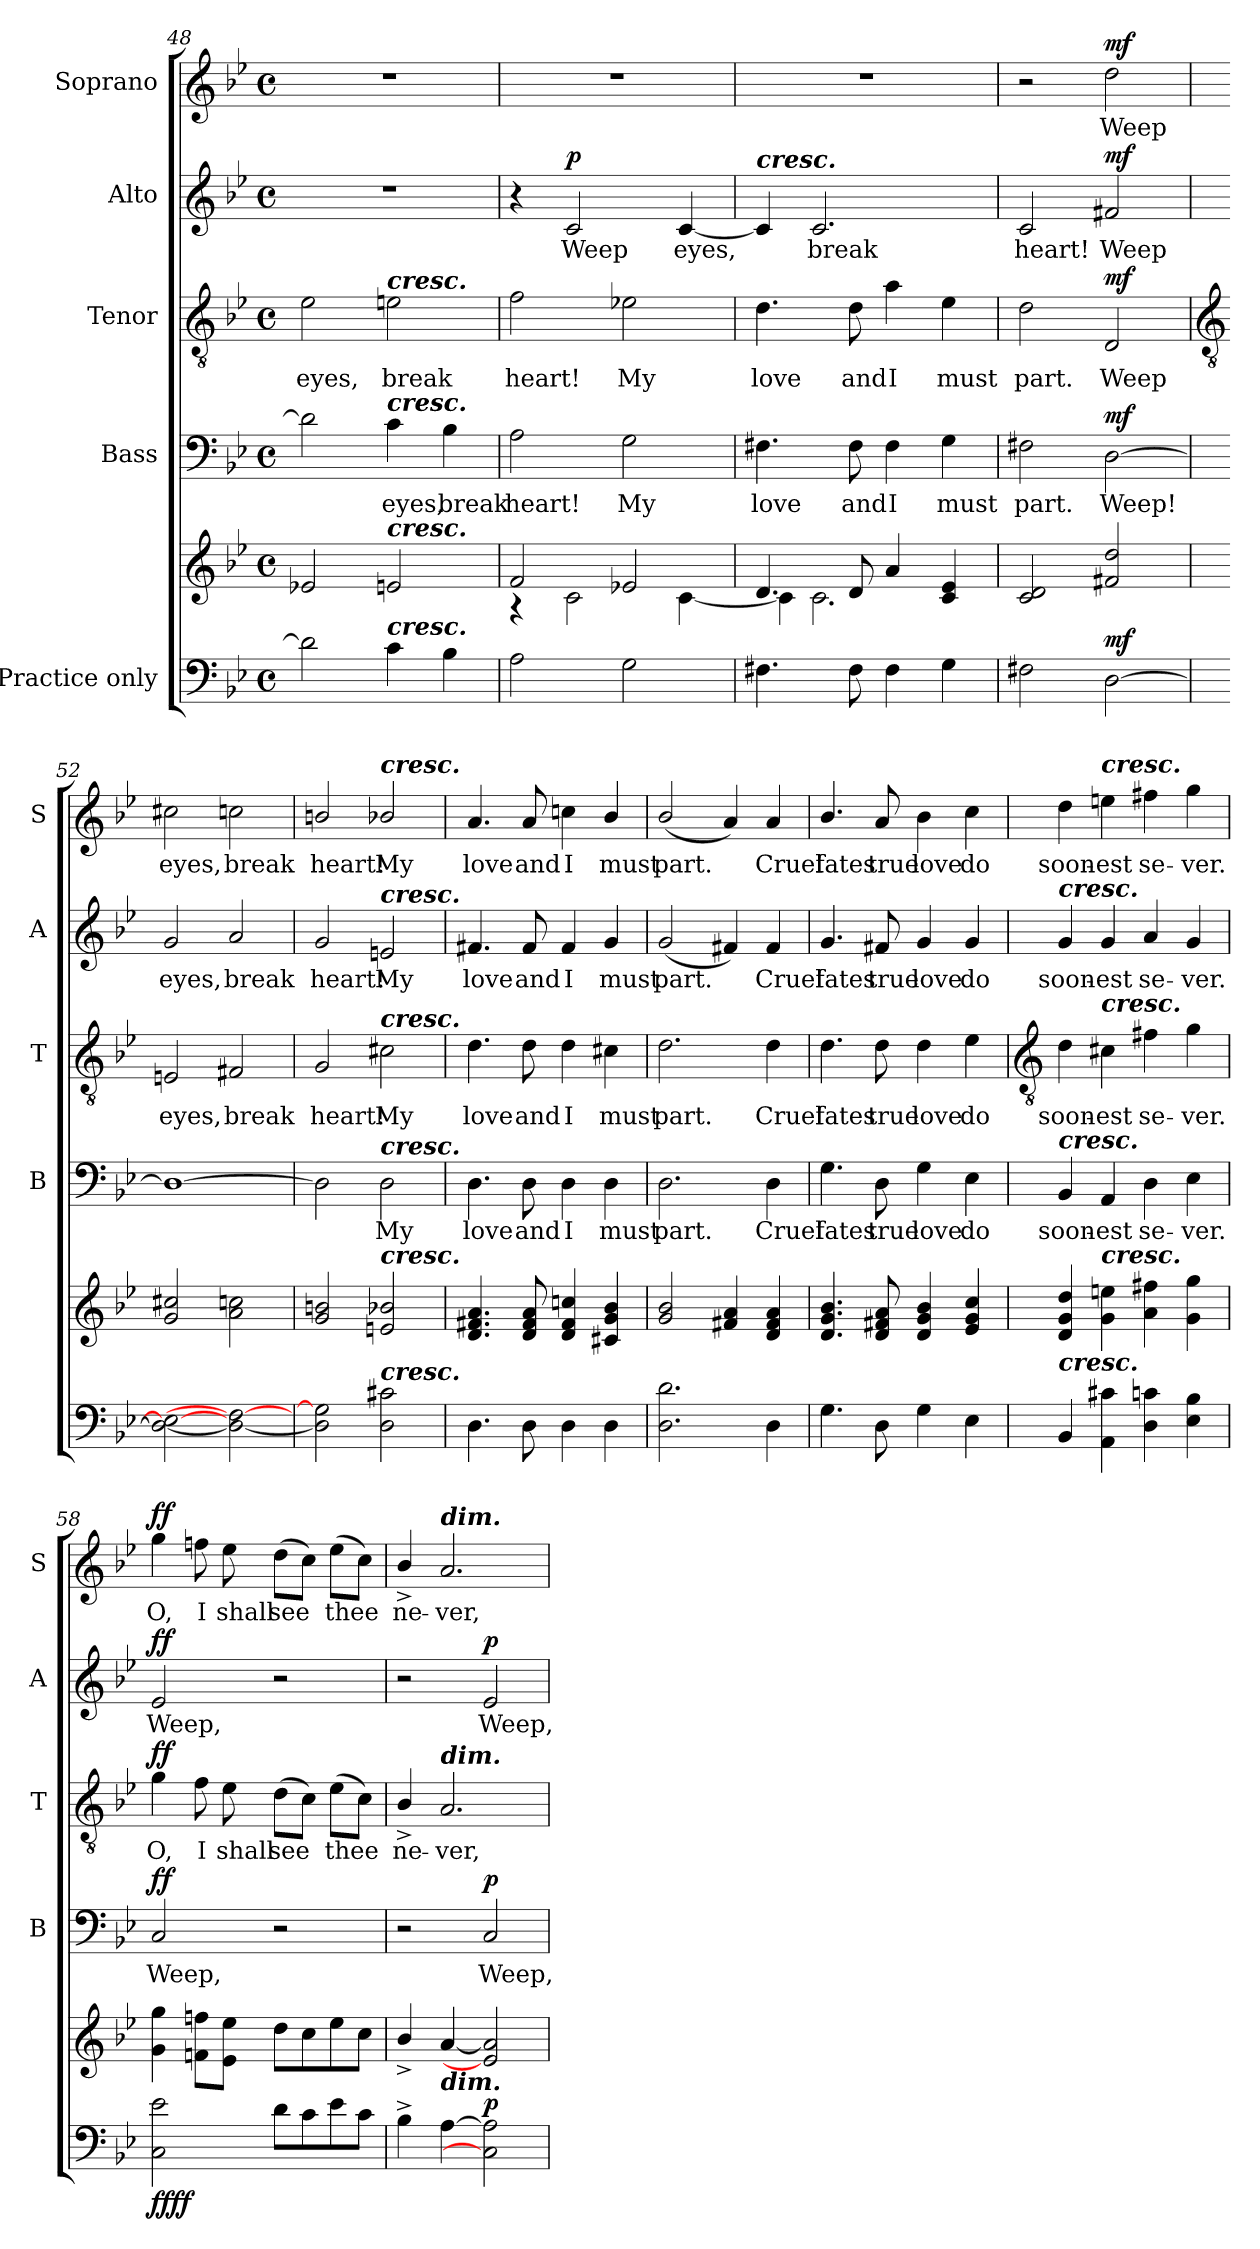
**kern	**kern	**dynam	**kern	**text	**dynam	**kern	**text	**dynam	**kern	**text	**dynam	**kern	**text	**dynam
*part5	*part5	*part5	*part4	*part4	*part4	*part3	*part3	*part3	*part2	*part2	*part2	*part1	*part1	*part1
*staff6	*staff5	*staff5/6	*staff4	*staff4	*staff4	*staff3	*staff3	*staff3	*staff2	*staff2	*staff2	*staff1	*staff1	*staff1
*I"Practice only	*	*	*I"Bass	*	*	*I"Tenor	*	*	*I"Alto	*	*	*I"Soprano	*	*
*	*	*	*I'B	*	*	*I'T	*	*	*I'A	*	*	*I'S	*	*
*clefF4	*clefG2	*	*clefF4	*	*	*clefGv2	*	*	*clefG2	*	*	*clefG2	*	*
*k[b-e-]	*k[b-e-]	*	*k[b-e-]	*	*	*k[b-e-]	*	*	*k[b-e-]	*	*	*k[b-e-]	*	*
*B-:	*B-:	*	*B-:	*	*	*B-:	*	*	*B-:	*	*	*B-:	*	*
*M4/4	*M4/4	*	*M4/4	*	*	*M4/4	*	*	*M4/4	*	*	*M4/4	*	*
*met(c)	*met(c)	*	*met(c)	*	*	*met(c)	*	*	*met(c)	*	*	*met(c)	*	*
=48	=48	=48	=48	=48	=48	=48	=48	=48	=48	=48	=48	=48	=48	=48
*	*^	*	*	*	*	*	*	*	*	*	*	*	*	*
!	!	!	!	!	!	!	!	!LO:LY:b	!	!	!	!	!	!	!
2d]	2e-X/	1ryy	.	2d]	.	.	2e-	eyes,	.	1r	.	.	1r	.	.
!	!	!	!	!	!	!	!LO:TX:a:Bi:t=cresc.	!	!	!	!	!	!	!	!
!	!	!	!	!LO:TX:a:Bi:t=cresc.	!	!	!	!	!	!	!	!	!	!	!
!	!LO:TX:a:Bi:t=cresc.	!	!	!	!	!	!	!	!	!	!	!	!	!	!
!LO:TX:a:Bi:t=cresc.	!	!	!	!	!	!	!	!	!	!	!	!	!	!	!
!	!	!	!	!	!LO:LY:b	!	!	!LO:LY:b	!	!	!	!	!	!	!
4c	2en/	.	.	4c	eyes,	.	2en	break	.	.	.	.	.	.	.
!	!	!	!	!	!LO:LY:b	!	!	!	!	!	!	!	!	!	!
4B-	.	.	.	4B-	break	.	.	.	.	.	.	.	.	.	.
=49	=49	=49	=49	=49	=49	=49	=49	=49	=49	=49	=49	=49	=49	=49	=49
!	!	!	!	!	!LO:LY:b	!	!	!LO:LY:b	!	!	!	!	!	!	!
2A	2f/	4r	.	2A	heart!	.	2f	heart!	.	4r	.	.	1r	.	.
!	!	!	!	!	!	!	!	!	!	!	!LO:LY:b	!LO:DY:b	!	!	!
.	.	2c\	.	.	.	.	.	.	.	2c	Weep	p	.	.	.
!	!	!	!	!	!LO:LY:b	!	!	!LO:LY:b	!	!	!	!	!	!	!
2G	2e-X/	.	.	2G	My	.	2e-X	My	.	.	.	.	.	.	.
!	!	!	!	!	!	!	!	!	!	!	!LO:LY:b	!	!	!	!
.	.	[4c\	.	.	.	.	.	.	.	[4c	eyes,	.	.	.	.
=50	=50	=50	=50	=50	=50	=50	=50	=50	=50	=50	=50	=50	=50	=50	=50
!	!	!	!	!	!	!	!	!	!	!LO:TX:a:Bi:t=cresc.	!	!	!	!	!
!	!	!	!	!	!LO:LY:b	!	!	!LO:LY:b	!	!	!	!	!	!	!
4.F#X	4.d/	4c\]	.	4.F#X	love	.	4.d	love	.	4c]	.	.	1r	.	.
!	!	!	!	!	!	!	!	!	!	!	!LO:LY:b	!	!	!	!
.	.	2.c\	.	.	.	.	.	.	.	2.c	break	.	.	.	.
!	!	!	!	!	!LO:LY:b	!	!	!LO:LY:b	!	!	!	!	!	!	!
8F#	8d/	.	.	8F#	and	.	8d	and	.	.	.	.	.	.	.
!	!	!	!	!	!LO:LY:b	!	!	!LO:LY:b	!	!	!	!	!	!	!
4F#	4a/	.	.	4F#	I	.	4a	I	.	.	.	.	.	.	.
!	!	!	!	!	!LO:LY:b	!	!	!LO:LY:b	!	!	!	!	!	!	!
4G	4c/ 4e-/	.	.	4G	must	.	4e-	must	.	.	.	.	.	.	.
=51	=51	=51	=51	=51	=51	=51	=51	=51	=51	=51	=51	=51	=51	=51	=51
!	!	!	!	!	!LO:LY:b	!	!	!LO:LY:b	!	!	!LO:LY:b	!	!	!	!
2F#X	2c/ 2d/	1ryy	.	2F#X	part.	.	2d	part.	.	2c	heart!	.	2r	.	.
!	!	!	!LO:DY:b	!	!LO:LY:b	!LO:DY:b	!	!LO:LY:b	!LO:DY:b	!	!LO:LY:b	!LO:DY:b	!	!LO:LY:b	!LO:DY:b
[2D	2f#X/ 2dd/	.	mf	[2D	Weep!	mf	2D	Weep	mf	2f#X	Weep	mf	2dd	Weep	mf
*	*v	*v	*	*	*	*	*	*	*	*	*	*	*	*	*
!!LO:LB:g=z
=52	=52	=52	=52	=52	=52	=52	=52	=52	=52	=52	=52	=52	=52	=52
*	*	*	*	*	*	*clefGv2	*	*	*	*	*	*	*	*
!	!	!	!	!	!	!	!LO:LY:b	!	!	!LO:LY:b	!	!	!LO:LY:b	!
2D_ 2E_	2g 2cc#X	.	1D_	.	.	2En	eyes,	.	2g	eyes,	.	2cc#X	eyes,	.
!	!	!	!	!	!	!	!LO:LY:b	!	!	!LO:LY:b	!	!	!LO:LY:b	!
2D_ 2F#_	2a 2ccn	.	.	.	.	2F#X	break	.	2a	break	.	2ccn\	break	.
=53	=53	=53	=53	=53	=53	=53	=53	=53	=53	=53	=53	=53	=53	=53
!	!	!	!	!	!	!	!LO:LY:b	!	!	!LO:LY:b	!	!	!LO:LY:b	!
2D] 2G]	2g/ 2bn/	.	2D]	.	.	2G	heart!	.	2g	heart!	.	2bn/	heart!	.
!	!	!	!	!	!	!	!	!	!	!	!	!LO:TX:a:Bi:t=cresc.	!	!
!	!	!	!	!	!	!	!	!	!LO:TX:a:Bi:t=cresc.	!	!	!	!	!
!	!	!	!	!	!	!LO:TX:a:Bi:t=cresc.	!	!	!	!	!	!	!	!
!	!	!	!LO:TX:a:Bi:t=cresc.	!	!	!	!	!	!	!	!	!	!	!
!	!LO:TX:a:Bi:t=cresc.	!	!	!	!	!	!	!	!	!	!	!	!	!
!LO:TX:a:Bi:t=cresc.	!	!	!	!	!	!	!	!	!	!	!	!	!	!
!	!	!	!	!LO:LY:b	!	!	!LO:LY:b	!	!	!LO:LY:b	!	!	!LO:LY:b	!
2D 2c#X	2en/ 2b-X/	.	2D	My	.	2c#X	My	.	2en	My	.	2b-X/	My	.
=54	=54	=54	=54	=54	=54	=54	=54	=54	=54	=54	=54	=54	=54	=54
!	!	!	!	!LO:LY:b	!	!	!LO:LY:b	!	!	!LO:LY:b	!	!	!LO:LY:b	!
4.D	4.d 4.f#X 4.a	.	4.D	love	.	4.d	love	.	4.f#X	love	.	4.a	love	.
!	!	!	!	!LO:LY:b	!	!	!LO:LY:b	!	!	!LO:LY:b	!	!	!LO:LY:b	!
8D	8d 8f# 8a	.	8D	and	.	8d	and	.	8f#	and	.	8a	and	.
!	!	!	!	!LO:LY:b	!	!	!LO:LY:b	!	!	!LO:LY:b	!	!	!LO:LY:b	!
4D	4d 4f# 4ccn	.	4D	I	.	4d	I	.	4f#	I	.	4ccn	I	.
!	!	!	!	!LO:LY:b	!	!	!LO:LY:b	!	!	!LO:LY:b	!	!	!LO:LY:b	!
4D	4c#X/ 4g/ 4b-/	.	4D	must	.	4c#X	must	.	4g	must	.	4b-/	must	.
=55	=55	=55	=55	=55	=55	=55	=55	=55	=55	=55	=55	=55	=55	=55
!	!	!	!	!LO:LY:b	!	!	!LO:LY:b	!	!	!LO:LY:b	!	!	!LO:LY:b	!
2.D 2.d	2g/ 2b-/	.	2.D	part.	.	2.d	part.	.	(<2g	part.	.	(<2b-/	part.	.
.	4f#X 4a	.	.	.	.	.	.	.	4f#X)	.	.	4a)	.	.
!	!	!	!	!LO:LY:b	!	!	!LO:LY:b	!	!	!LO:LY:b	!	!	!LO:LY:b	!
4D	4d 4f# 4a	.	4D	Cruel	.	4d	Cruel	.	4f#	Cruel	.	4a	Cruel	.
=56	=56	=56	=56	=56	=56	=56	=56	=56	=56	=56	=56	=56	=56	=56
!	!	!	!	!LO:LY:b	!	!	!LO:LY:b	!	!	!LO:LY:b	!	!	!LO:LY:b	!
4.G	4.d/ 4.g/ 4.b-/	.	4.G	fates	.	4.d\	fates	.	4.g	fates	.	4.b-/	fates	.
!	!	!	!	!LO:LY:b	!	!	!LO:LY:b	!	!	!LO:LY:b	!	!	!LO:LY:b	!
8D	8d 8f#X 8a	.	8D	true	.	8d	true	.	8f#X	true	.	8a	true	.
!	!	!	!	!LO:LY:b	!	!	!LO:LY:b	!	!	!LO:LY:b	!	!	!LO:LY:b	!
4G	4d 4g 4b-	.	4G	love	.	4d	love	.	4g	love	.	4b-	love	.
!	!	!	!	!LO:LY:b	!	!	!LO:LY:b	!	!	!LO:LY:b	!	!	!LO:LY:b	!
4E-	4e- 4g 4cc	.	4E-	do	.	4e-	do	.	4g	do	.	4cc	do	.
!!LO:LB:g=z
=57	=57	=57	=57	=57	=57	=57	=57	=57	=57	=57	=57	=57	=57	=57
*	*	*	*	*	*	*clefGv2	*	*	*	*	*	*	*	*
!	!	!	!	!	!	!	!	!	!LO:TX:a:Bi:t=cresc.	!	!	!	!	!
!	!	!	!LO:TX:a:Bi:t=cresc.	!	!	!	!	!	!	!	!	!	!	!
!LO:TX:a:Bi:t=cresc.	!	!	!	!	!	!	!	!	!	!	!	!	!	!
!	!	!	!	!LO:LY:b	!	!	!LO:LY:b	!	!	!LO:LY:b	!	!	!LO:LY:b	!
4BB-	4d 4g 4dd	.	4BB-	soon-	.	4d	soon-	.	4g	soon-	.	4dd	soon-	.
!	!	!	!	!	!	!	!	!	!	!	!	!LO:TX:a:Bi:t=cresc.	!	!
!	!	!	!	!	!	!LO:TX:a:Bi:t=cresc.	!	!	!	!	!	!	!	!
!	!LO:TX:a:Bi:t=cresc.	!	!	!	!	!	!	!	!	!	!	!	!	!
!	!	!	!	!LO:LY:b	!	!	!LO:LY:b	!	!	!LO:LY:b	!	!	!LO:LY:b	!
4AA 4c#X	4g 4een	.	4AA	-est	.	4c#X	-est	.	4g	-est	.	4een	-est	.
!	!	!	!	!LO:LY:b	!	!	!LO:LY:b	!	!	!LO:LY:b	!	!	!LO:LY:b	!
4D 4cn	4a 4ff#X	.	4D	se-	.	4f#X	se-	.	4a	se-	.	4ff#X	se-	.
!	!	!	!	!LO:LY:b	!	!	!LO:LY:b	!	!	!LO:LY:b	!	!	!LO:LY:b	!
4E- 4B-	4g 4gg	.	4E-	-ver.	.	4g	-ver.	.	4g	-ver.	.	4gg	-ver.	.
=58	=58	=58	=58	=58	=58	=58	=58	=58	=58	=58	=58	=58	=58	=58
!	!	!LO:DY:b=2	!	!LO:LY:b	!	!	!LO:LY:b	!	!	!LO:LY:b	!	!	!LO:LY:b	!
!	!	!LO:DY:n=1:b	!	!	!LO:DY:b	!	!	!LO:DY:b	!	!	!LO:DY:b	!	!	!LO:DY:b
2C 2e-	4g 4gg	ff ff	2C	Weep,	ff	4g	O,	ff	2e-	Weep,	ff	4gg	O,	ff
!	!	!	!	!	!	!	!LO:LY:b	!	!	!	!	!	!LO:LY:b	!
.	8fn 8ffnL	.	.	.	.	8f	I	.	.	.	.	8ffn	I	.
!	!	!	!	!	!	!	!LO:LY:b	!	!	!	!	!	!LO:LY:b	!
.	8e- 8ee-J	.	.	.	.	8e-	shall	.	.	.	.	8ee-	shall	.
!	!	!	!	!	!	!	!LO:LY:b	!	!	!	!	!	!LO:LY:b	!
8dL	8ddL	.	2r	.	.	(>8dL	see	.	2r	.	.	(>8ddL	see	.
8c	8cc	.	.	.	.	8cJ)	.	.	.	.	.	8ccJ)	.	.
!	!	!	!	!	!	!	!LO:LY:b	!	!	!	!	!	!LO:LY:b	!
8e-	8ee-	.	.	.	.	(>8e-L	thee	.	.	.	.	(>8ee-L	thee	.
8cJ	8ccJ	.	.	.	.	8cJ)	.	.	.	.	.	8ccJ)	.	.
=59	=59	=59	=59	=59	=59	=59	=59	=59	=59	=59	=59	=59	=59	=59
!	!	!	!	!	!	!	!LO:LY:b	!	!	!	!	!	!LO:LY:b	!
4B-^\	4b-^/	.	2r	.	.	4B-^/	ne-	.	2r	.	.	4b-^/	ne-	.
!	!	!	!	!	!	!	!	!	!	!	!	!LO:TX:a:Bi:t=dim.	!	!
!	!	!	!	!	!	!LO:TX:a:Bi:t=dim.	!	!	!	!	!	!	!	!
!	!LO:TX:b:Bi:t=dim.	!	!	!	!	!	!	!	!	!	!	!	!	!
!	!	!	!	!	!	!	!LO:LY:b	!	!	!	!	!	!LO:LY:b	!
[4A	[4a	.	.	.	.	2.A	-ver,	.	.	.	.	2.a	-ver,	.
!	!	!LO:DY:a=2	!	!LO:LY:b	!LO:DY:b	!	!	!	!	!LO:LY:b	!LO:DY:b	!	!	!
2C] 2A]	2e-] 2a]	p	2C	Weep,	p	.	.	.	2e-	Weep,	p	.	.	.
=	=	=	=	=	=	=	=	=	=	=	=	=	=	=
*-	*-	*-	*-	*-	*-	*-	*-	*-	*-	*-	*-	*-	*-	*-
